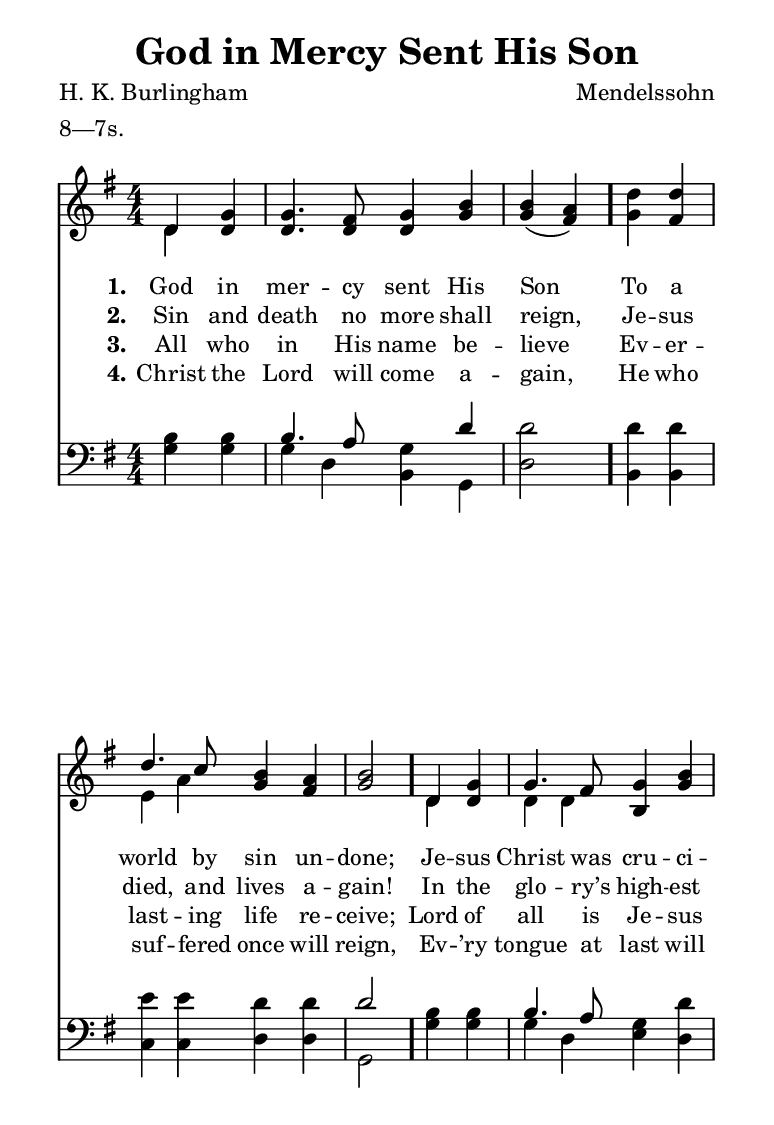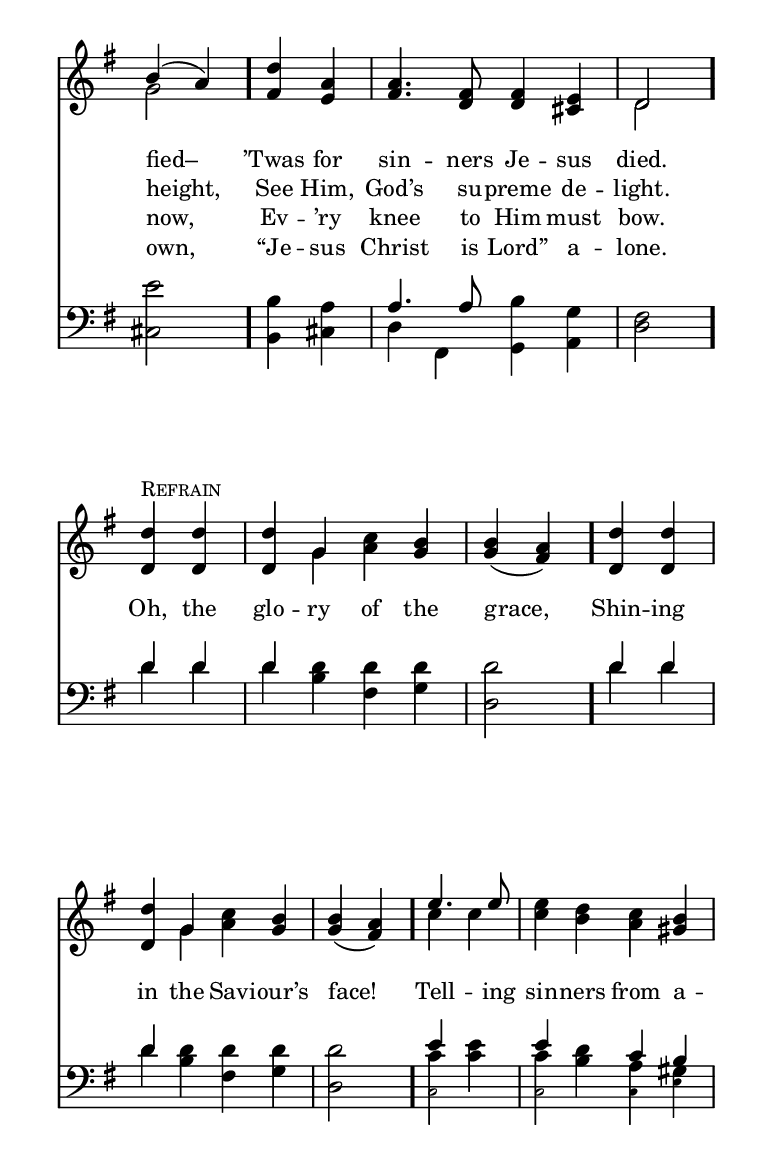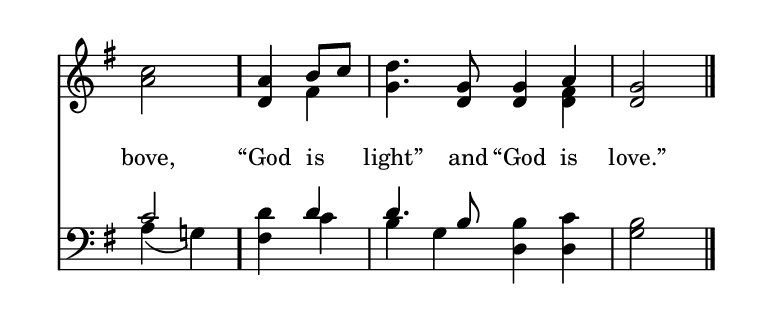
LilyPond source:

\include "common/global.ily"
\paper {
  \include "common/paper.ily"
}

\header{
  %gospel
  hymnnumber = "16"
  title = "God in Mercy Sent His Son"
  tunename = "Herald Angels"
  meter = "8—7s."
  poet = "H. K. Burlingham"
  composer = "Mendelssohn"
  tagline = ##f
}

% for fermata in MIDI
ta = { \tempo 4=80 }
tb = { \tempo 4=40 }

patternAA = { c4 c4 | c4. c8 c4 c4 | c4( c4) } % Line 1 soprano / alto / bass, Line 3 soprano
patternAB = { c4 c4 | c4. c8 c4 c4 | c2 } % Line 1 tenor, Line 2 soprano, Line 3 tenor, Line 4 soprano / alto / tenor
patternAC = { c4 c8[ c8 ] | c4. c8 c4 c4 | c2 } % Refrain line 4 soprano

patternBA = { c4 c4 | c4 c4 c4 c4 | c2 } % Line 2 alto, Line 3 alto / bass, Line 4 bass, Refrain line 1 / 2 tenor / bass, Refrain line 3 tenor, Refrain line 4 bass
patternBB = { c4 c4 | c4 c4 c4 c4 | c4( c4) } % Refrain line 1 / 2 soprano / alto, Refrain line 3 bass
patternBC = { c4. c8 | c4 c4 c4 c4 | c2 } % Refrain line 3 soprano

global = {
  \include "common/overrides.ily"
  \override Staff.TimeSignature.style = #'numbered
  \time 4/4
  \override Score.MetronomeMark.transparent = ##t % hide all fermata changes too
  \ta
  \key g \major
  \partial 2
  \autoBeamOff
}

notesSoprano = {
\global
\relative c' {

  \changePitch \patternAA { d g   | g fis g b   | b a }
  \changePitch \patternAB { d d   | d c b a     | b   }
  \changePitch \patternAA { d, g  | g fis g b   | b a }
  \changePitch \patternAB { d a   | a fis fis e | d   }

  << s^\markup { \small \caps "Refrain" }
  \changePitch \patternBB { d' d  | d g, c b    | b a } >>
  \changePitch \patternBB { d d   | d g, c b    | b a }
  \changePitch \patternBC { e' e  | e d c b     | c   }
  \changePitch \patternAC { a b c | d g, g a    | g   }

  \bar "|."

}
}

notesAlto = {
\global
\relative e' {

  \changePitch \patternAA { d d    | d d d g       | g fis }
  \changePitch \patternBA { g fis  | e a g fis     | g     }
  \changePitch \patternBA { d d    | d d b g'      | g     }
  \changePitch \patternAB { fis e  | fis d d cis   | d     }

  \changePitch \patternBB { d d    | d g a g       | g fis }
  \changePitch \patternBB { d d    | d g a g       | g fis }
  \changePitch \patternBA { c' c   | c b a gis     | a     }
  \changePitch \patternAB { d, fis | g d d <d fis> | d     }

}
}

notesTenor = {
\global
\relative a {

  \changePitch \patternAB { b b  | b a g d' | d   }
  \changePitch \patternBA { d d  | e e d d  | d   }
  \changePitch \patternAB { b b  | b a g d' | e   }
  \changePitch \patternAB { b a  | a a b g  | fis }

  \changePitch \patternBA { d' d | d d d d  | d   }
  \changePitch \patternBA { d d  | d d d d  | d   }
  \changePitch \patternBA { e e  | e d c b  | c   }
  \changePitch \patternAB { d d  | d b b c  | b   }

}
}

notesBass = {
\global
\relative f {

  \changePitch \patternBA { g g    | g d b g    | d'   }
  \changePitch \patternBA { b b    | c c d d    | g,   }
  \changePitch \patternBA { g' g   | g d e d    | cis  }
  \changePitch \patternBA { b cis! | d fis, g a | d    }

  \changePitch \patternBA { d' d   | d b fis g  | d    }
  \changePitch \patternBA { d' d   | d b fis g  | d    }
  <<
  \changePitch \patternBB { c' c   | c b a gis  | a g! }
  {
  \tweak font-size #-4 c,2 |
  \tweak font-size #-4 c2
  \tweak font-size #-4 c4
  \tweak font-size #-4 e4 }
  >>
  \changePitch \patternBA { fis c' | b g d d    | g    }

}
}

Refrain = \lyricmode {

Oh, the glo -- ry of the grace, \bar "."
Shin -- ing in the Sav -- iour’s face! \bar "." \eogbreak
Tell -- ing sin -- ners from a -- bove, \bar "."
“God is light” and “God is love.” \bar "." \eogbreak

}

wordsA = \lyricmode {
\set stanza = "1."

God in mer -- cy sent His Son \bar "."
To a world by sin un -- done; \bar "." \eogbreak
Je -- sus Christ was cru -- ci -- fied– \bar "."
’Twas for sin -- ners Je -- sus died. \bar "." \eogbreak

}

wordsB = \lyricmode {
\set stanza = "2."

Sin and death no more shall reign,
Je -- sus died, and lives a -- gain!
In the glo -- ry’s high -- est height,
See Him, God’s su -- preme de -- light.

\Refrain

}

wordsC = \lyricmode {
\set stanza = "3."

All who in His name be -- lieve
Ev -- er -- last -- ing life re -- ceive;
Lord of all is Je -- sus now,
Ev -- ’ry knee to Him must bow.

}

wordsD = \lyricmode {
\set stanza = "4."

Christ the Lord will come a -- gain,
He who suf -- fered once will reign,
Ev -- ’ry tongue at last will own,
“Je -- sus Christ is Lord” a -- lone.

}

\score {
  \context ChoirStaff <<
    \context Staff = upper <<
      \set Staff.autoBeaming = ##f
      \set ChoirStaff.systemStartDelimiter = #'SystemStartBar
      \set ChoirStaff.printPartCombineTexts = ##f
      \partcombine #'(2 . 9) \notesSoprano \notesAlto
      \context NullVoice = sopranos { \voiceOne << \notesSoprano >> }
      \context Lyrics = one   \lyricsto sopranos \wordsA
      \context Lyrics = two   \lyricsto sopranos \wordsB
      \context Lyrics = three \lyricsto sopranos \wordsC
      \context Lyrics = four  \lyricsto sopranos \wordsD
    >>
    \context Staff = men <<
      \set Staff.autoBeaming = ##f
      \clef bass
      \set ChoirStaff.printPartCombineTexts = ##f
      \partcombine #'(2 . 9) \notesTenor \notesBass
    >>
  >>
  \layout {
    \include "common/layout.ily"
  }
  \midi{
    \include "common/midi.ily"
  }
}

\version "2.19.49"  % necessary for upgrading to future LilyPond versions.

% vi:set et ts=2 sw=2 ai nocindent syntax=lilypond:
